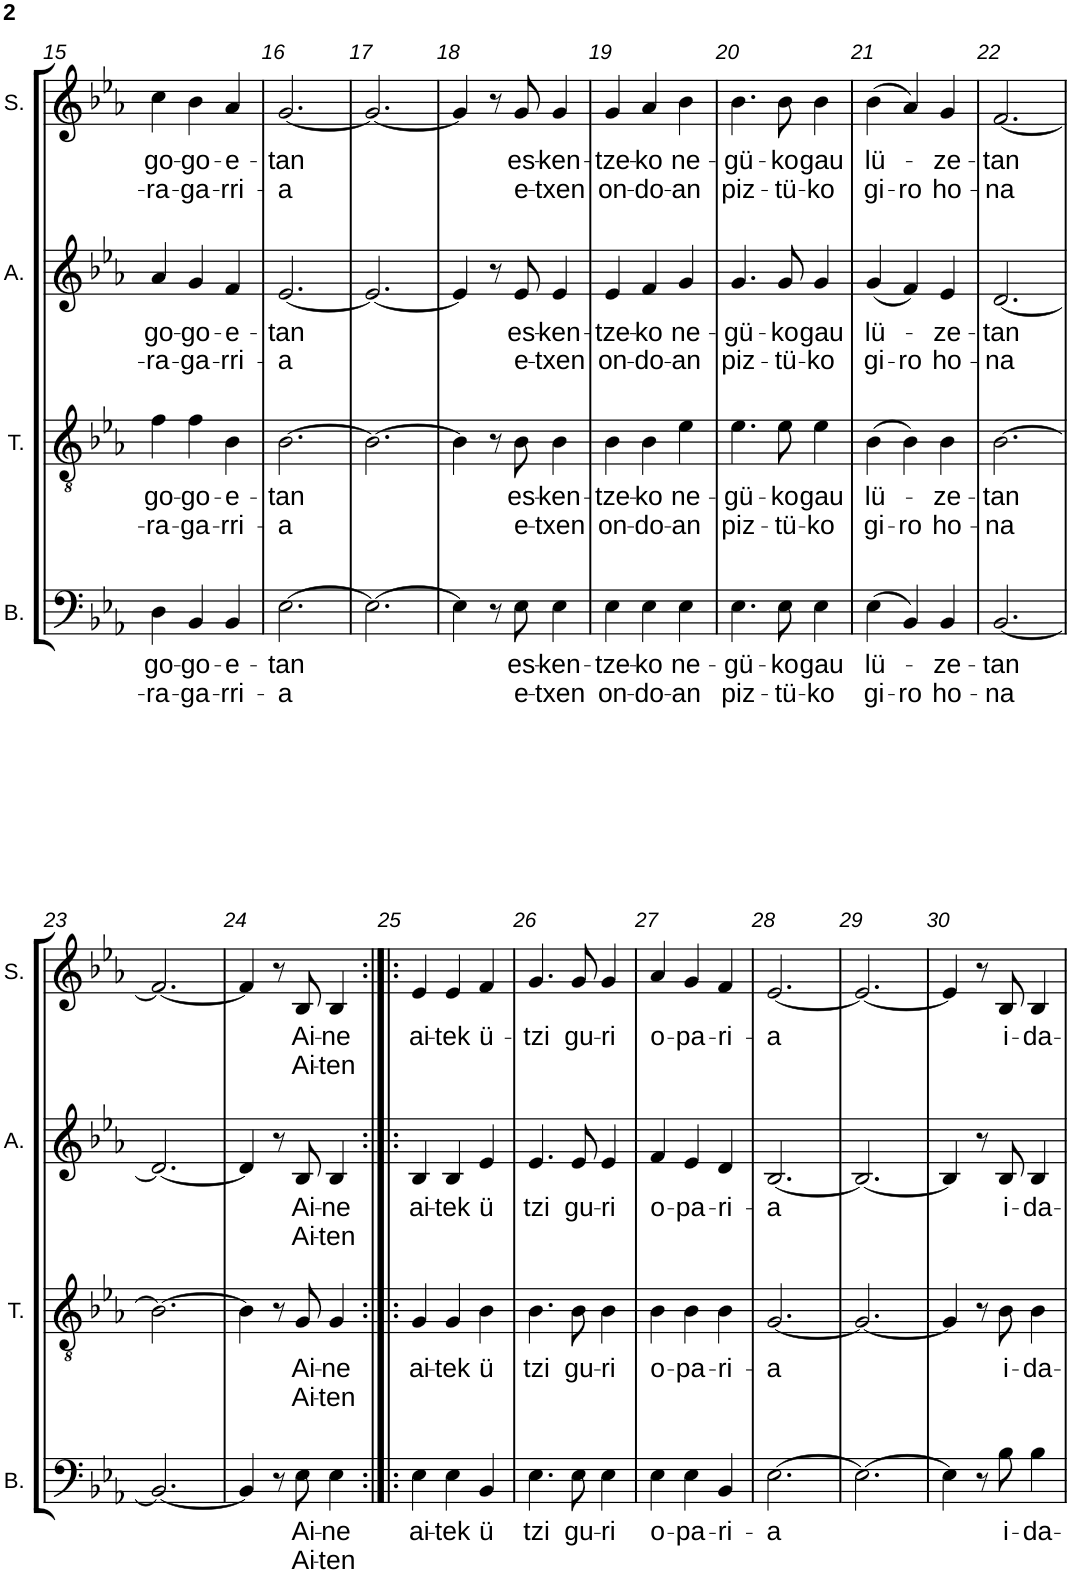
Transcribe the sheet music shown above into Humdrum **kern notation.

**kern	**text	**text	**kern	**text	**text	**kern	**text	**text	**kern	**text	**text
*part4	*part4	*part4	*part3	*part3	*part3	*part2	*part2	*part2	*part1	*part1	*part1
*staff4	*staff4	*staff4	*staff3	*staff3	*staff3	*staff2	*staff2	*staff2	*staff1	*staff1	*staff1
*I"Basse	*	*	*I"Ténor	*	*	*I"Alto	*	*	*I"Soprano	*	*
*I'B.	*	*	*I'T.	*	*	*I'A.	*	*	*I'S.	*	*
!!LO:PB:g=z
*clefF4	*	*	*clefGv2	*	*	*clefG2	*	*	*clefG2	*	*
*k[b-e-a-]	*	*	*k[b-e-a-]	*	*	*k[b-e-a-]	*	*	*k[b-e-a-]	*	*
*M3/4	*	*	*M3/4	*	*	*M3/4	*	*	*M3/4	*	*
=15	=15	=15	=15	=15	=15	=15	=15	=15	=15	=15	=15
!	!LO:LY:b	!LO:LY:b	!	!LO:LY:b	!LO:LY:b	!	!LO:LY:b	!LO:LY:b	!	!LO:LY:b	!LO:LY:b
4D\	go-	-ra-	4f\	go-	-ra-	4a-/	go-	-ra-	4cc\	go-	-ra-
!	!LO:LY:b	!LO:LY:b	!	!LO:LY:b	!LO:LY:b	!	!LO:LY:b	!LO:LY:b	!	!LO:LY:b	!LO:LY:b
4BB-/	-go-	-ga-	4f\	-go-	-ga-	4g/	-go-	-ga-	4b-\	-go-	-ga-
!	!LO:LY:b	!LO:LY:b	!	!LO:LY:b	!LO:LY:b	!	!LO:LY:b	!LO:LY:b	!	!LO:LY:b	!LO:LY:b
4BB-/	-e-	-rri-	4B-\	-e-	-rri-	4f/	-e-	-rri-	4a-/	-e-	-rri-
=16	=16	=16	=16	=16	=16	=16	=16	=16	=16	=16	=16
!	!LO:LY:b	!LO:LY:b	!	!LO:LY:b	!LO:LY:b	!	!LO:LY:b	!LO:LY:b	!	!LO:LY:b	!LO:LY:b
[2.E-\	-tan	-a	[2.B-\	-tan	-a	[2.e-/	-tan	-a	[2.g/	-tan	-a
=17	=17	=17	=17	=17	=17	=17	=17	=17	=17	=17	=17
2.E-\_	.	.	2.B-\_	.	.	2.e-/_	.	.	2.g/_	.	.
=18	=18	=18	=18	=18	=18	=18	=18	=18	=18	=18	=18
4E-\]	.	.	4B-\]	.	.	4e-/]	.	.	4g/]	.	.
8r	.	.	8r	.	.	8r	.	.	8r	.	.
!	!LO:LY:b	!LO:LY:b	!	!LO:LY:b	!LO:LY:b	!	!LO:LY:b	!LO:LY:b	!	!LO:LY:b	!LO:LY:b
8E-\	es-	e-	8B-\	es-	e-	8e-/	es-	e-	8g/	es-	e-
!	!LO:LY:b	!LO:LY:b	!	!LO:LY:b	!LO:LY:b	!	!LO:LY:b	!LO:LY:b	!	!LO:LY:b	!LO:LY:b
4E-\	-ken-	-txen	4B-\	-ken-	-txen	4e-/	-ken-	-txen	4g/	-ken-	-txen
=19	=19	=19	=19	=19	=19	=19	=19	=19	=19	=19	=19
!	!LO:LY:b	!LO:LY:b	!	!LO:LY:b	!LO:LY:b	!	!LO:LY:b	!LO:LY:b	!	!LO:LY:b	!LO:LY:b
4E-\	-tze-	on-	4B-\	-tze-	on-	4e-/	-tze-	on-	4g/	-tze-	on-
!	!LO:LY:b	!LO:LY:b	!	!LO:LY:b	!LO:LY:b	!	!LO:LY:b	!LO:LY:b	!	!LO:LY:b	!LO:LY:b
4E-\	-ko	-do-	4B-\	-ko	-do-	4f/	-ko	-do-	4a-/	-ko	-do-
!	!LO:LY:b	!LO:LY:b	!	!LO:LY:b	!LO:LY:b	!	!LO:LY:b	!LO:LY:b	!	!LO:LY:b	!LO:LY:b
4E-\	ne-	-an	4e-\	ne-	-an	4g/	ne-	-an	4b-\	ne-	-an
=20	=20	=20	=20	=20	=20	=20	=20	=20	=20	=20	=20
!	!LO:LY:b	!LO:LY:b	!	!LO:LY:b	!LO:LY:b	!	!LO:LY:b	!LO:LY:b	!	!LO:LY:b	!LO:LY:b
4.E-\	-gü-	piz-	4.e-\	-gü-	piz-	4.g/	-gü-	piz-	4.b-\	-gü-	piz-
!	!LO:LY:b	!LO:LY:b	!	!LO:LY:b	!LO:LY:b	!	!LO:LY:b	!LO:LY:b	!	!LO:LY:b	!LO:LY:b
8E-\	-ko	-tü-	8e-\	-ko	-tü-	8g/	-ko	-tü-	8b-\	-ko	-tü-
!	!LO:LY:b	!LO:LY:b	!	!LO:LY:b	!LO:LY:b	!	!LO:LY:b	!LO:LY:b	!	!LO:LY:b	!LO:LY:b
4E-\	gau	-ko	4e-\	gau	-ko	4g/	gau	-ko	4b-\	gau	-ko
=21	=21	=21	=21	=21	=21	=21	=21	=21	=21	=21	=21
!	!LO:LY:b	!LO:LY:b	!	!LO:LY:b	!LO:LY:b	!	!LO:LY:b	!LO:LY:b	!	!LO:LY:b	!LO:LY:b
(4E-\	lü-	gi-	(4B-\	lü-	gi-	(4g/	lü-	gi-	(4b-\	lü-	gi-
!	!	!LO:LY:b	!	!	!LO:LY:b	!	!	!LO:LY:b	!	!	!LO:LY:b
4BB-/)	.	-ro	4B-\)	.	-ro	4f/)	.	-ro	4a-/)	.	-ro
!	!LO:LY:b	!LO:LY:b	!	!LO:LY:b	!LO:LY:b	!	!LO:LY:b	!LO:LY:b	!	!LO:LY:b	!LO:LY:b
4BB-/	-ze-	ho-	4B-\	-ze-	ho-	4e-/	-ze-	ho-	4g/	-ze-	ho-
=22	=22	=22	=22	=22	=22	=22	=22	=22	=22	=22	=22
!	!LO:LY:b	!LO:LY:b	!	!LO:LY:b	!LO:LY:b	!	!LO:LY:b	!LO:LY:b	!	!LO:LY:b	!LO:LY:b
[2.BB-/	-tan	-na	[2.B-\	-tan	-na	[2.d/	-tan	-na	[2.f/	-tan	-na
!!LO:LB:g=z
=23	=23	=23	=23	=23	=23	=23	=23	=23	=23	=23	=23
2.BB-/_	.	.	2.B-\_	.	.	2.d/_	.	.	2.f/_	.	.
=24	=24	=24	=24	=24	=24	=24	=24	=24	=24	=24	=24
4BB-/]	.	.	4B-\]	.	.	4d/]	.	.	4f/]	.	.
8r	.	.	8r	.	.	8r	.	.	8r	.	.
!	!LO:LY:b	!LO:LY:b	!	!LO:LY:b	!LO:LY:b	!	!LO:LY:b	!LO:LY:b	!	!LO:LY:b	!LO:LY:b
8E-\	Ai-	Ai-	8G/	Ai-	Ai-	8B-/	Ai-	Ai-	8B-/	Ai-	Ai-
!	!LO:LY:b	!LO:LY:b	!	!LO:LY:b	!LO:LY:b	!	!LO:LY:b	!LO:LY:b	!	!LO:LY:b	!LO:LY:b
4E-\	-ne	-ten	4G/	-ne	-ten	4B-/	-ne	-ten	4B-/	-ne	-ten
=25:|!|:	=25:|!|:	=25:|!|:	=25:|!|:	=25:|!|:	=25:|!|:	=25:|!|:	=25:|!|:	=25:|!|:	=25:|!|:	=25:|!|:	=25:|!|:
!	!LO:LY:b	!	!	!LO:LY:b	!	!	!LO:LY:b	!	!	!LO:LY:b	!
4E-\	ai-	.	4G/	ai-	.	4B-/	ai-	.	4e-/	ai-	.
!	!LO:LY:b	!	!	!LO:LY:b	!	!	!LO:LY:b	!	!	!LO:LY:b	!
4E-\	-tek	.	4G/	-tek	.	4B-/	-tek	.	4e-/	-tek	.
!	!LO:LY:b	!	!	!LO:LY:b	!	!	!LO:LY:b	!	!	!LO:LY:b	!
4BB-/	ü	.	4B-\	ü	.	4e-/	ü	.	4f/	ü-	.
=26	=26	=26	=26	=26	=26	=26	=26	=26	=26	=26	=26
!	!LO:LY:b	!	!	!LO:LY:b	!	!	!LO:LY:b	!	!	!LO:LY:b	!
4.E-\	-tzi	.	4.B-\	-tzi	.	4.e-/	-tzi	.	4.g/	-tzi	.
!	!LO:LY:b	!	!	!LO:LY:b	!	!	!LO:LY:b	!	!	!LO:LY:b	!
8E-\	gu-	.	8B-\	gu-	.	8e-/	gu-	.	8g/	gu-	.
!	!LO:LY:b	!	!	!LO:LY:b	!	!	!LO:LY:b	!	!	!LO:LY:b	!
4E-\	-ri	.	4B-\	-ri	.	4e-/	-ri	.	4g/	-ri	.
=27	=27	=27	=27	=27	=27	=27	=27	=27	=27	=27	=27
!	!LO:LY:b	!	!	!LO:LY:b	!	!	!LO:LY:b	!	!	!LO:LY:b	!
4E-\	o-	.	4B-\	o-	.	4f/	o-	.	4a-/	o-	.
!	!LO:LY:b	!	!	!LO:LY:b	!	!	!LO:LY:b	!	!	!LO:LY:b	!
4E-\	-pa-	.	4B-\	-pa-	.	4e-/	-pa-	.	4g/	-pa-	.
!	!LO:LY:b	!	!	!LO:LY:b	!	!	!LO:LY:b	!	!	!LO:LY:b	!
4BB-/	-ri-	.	4B-\	-ri-	.	4d/	-ri-	.	4f/	-ri-	.
=28	=28	=28	=28	=28	=28	=28	=28	=28	=28	=28	=28
!	!LO:LY:b	!	!	!LO:LY:b	!	!	!LO:LY:b	!	!	!LO:LY:b	!
[2.E-\	-a	.	[2.G/	-a	.	[2.B-/	-a	.	[2.e-/	-a	.
=29	=29	=29	=29	=29	=29	=29	=29	=29	=29	=29	=29
2.E-\_	.	.	2.G/_	.	.	2.B-/_	.	.	2.e-/_	.	.
=30	=30	=30	=30	=30	=30	=30	=30	=30	=30	=30	=30
4E-\]	.	.	4G/]	.	.	4B-/]	.	.	4e-/]	.	.
8r	.	.	8r	.	.	8r	.	.	8r	.	.
!	!LO:LY:b	!	!	!LO:LY:b	!	!	!LO:LY:b	!	!	!LO:LY:b	!
8B-\	i-	.	8B-\	i-	.	8B-/	i-	.	8B-/	i-	.
!	!LO:LY:b	!	!	!LO:LY:b	!	!	!LO:LY:b	!	!	!LO:LY:b	!
4B-\	-da-	.	4B-\	-da-	.	4B-/	-da-	.	4B-/	-da-	.
=	=	=	=	=	=	=	=	=	=	=	=
*-	*-	*-	*-	*-	*-	*-	*-	*-	*-	*-	*-
